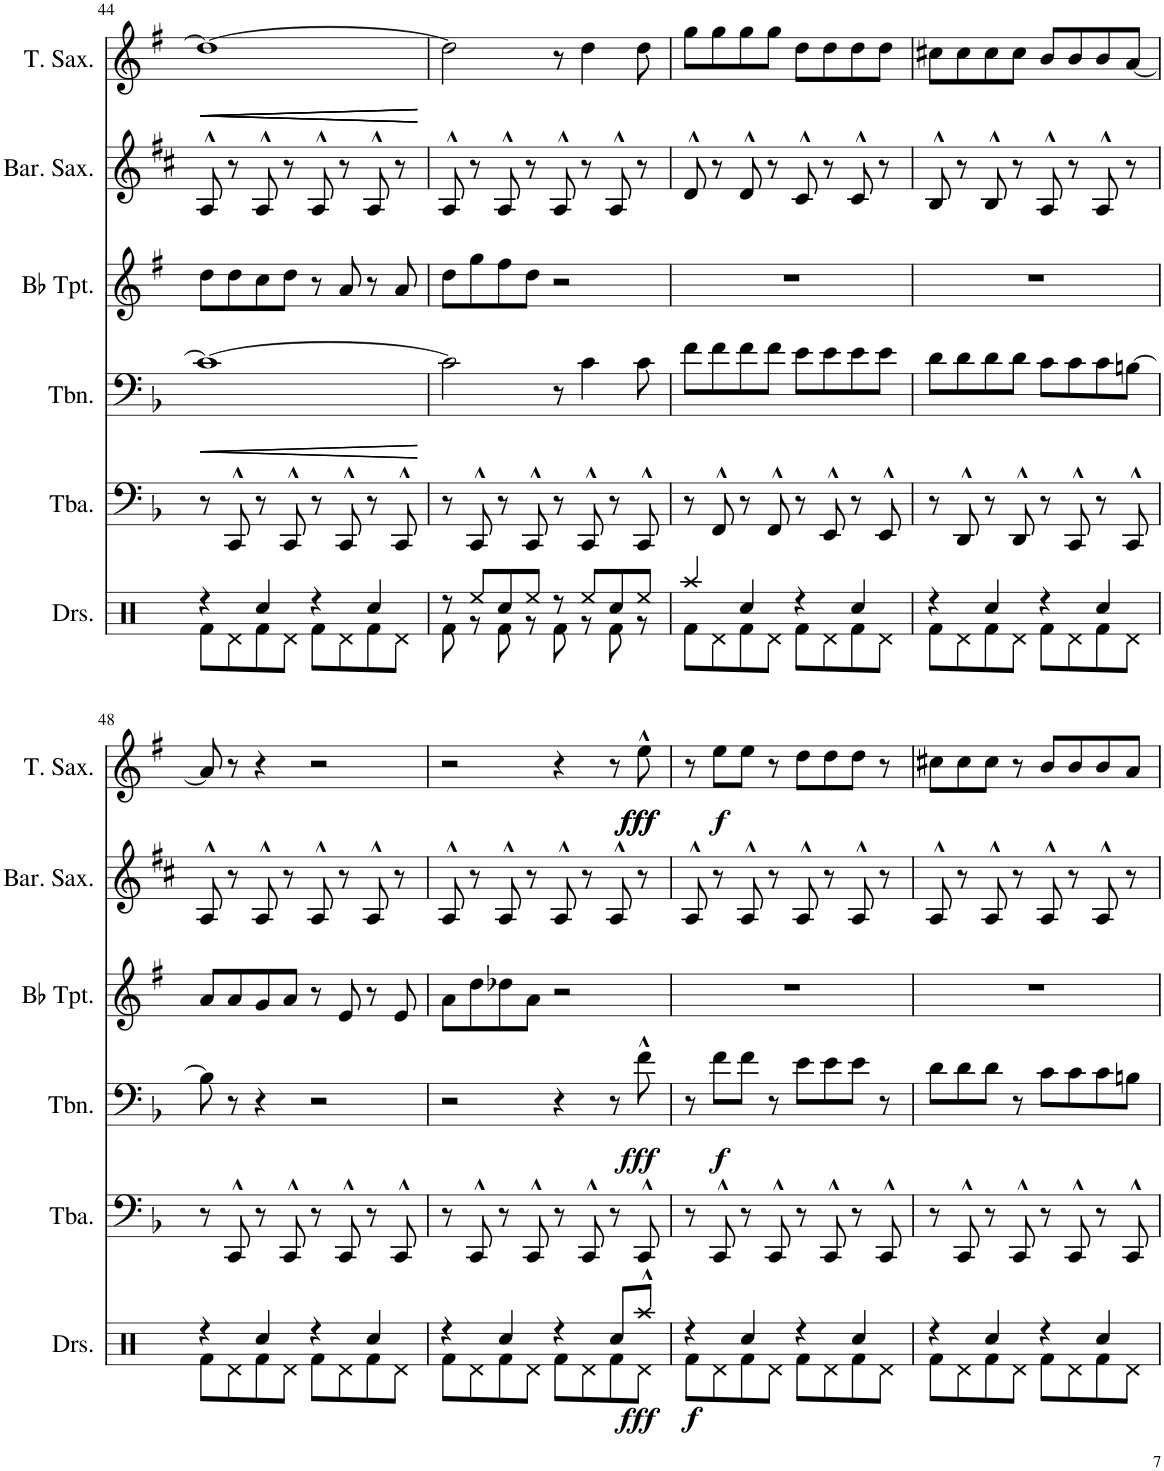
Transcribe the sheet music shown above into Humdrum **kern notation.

**kern	**dynam	**kern	**kern	**dynam	**kern	**kern	**kern	**dynam
*part6	*part6	*part5	*part4	*part4	*part3	*part2	*part1	*part1
*staff6	*staff6	*staff5	*staff4	*staff4	*staff3	*staff2	*staff1	*staff1
*I"Drumset	*	*I"Tuba	*I"Trombone	*	*I"Bb Trumpet	*I"Baritone Saxophone	*I"Tenor Saxophone	*
*I'Drs.	*	*I'Tba.	*I'Tbn.	*	*I'Bb Tpt.	*I'Bar. Sax.	*I'T. Sax.	*
!!LO:PB:g=z
*clefX	*	*clefF4	*clefF4	*	*clefG2	*clefG2	*clefG2	*
*	*	*	*	*	*Trd1c2	*Trd12c21	*Trd8c14	*
*k[]	*	*k[b-]	*k[b-]	*	*k[f#]	*k[f#c#]	*k[f#]	*
*M4/4	*	*M4/4	*M4/4	*	*M4/4	*M4/4	*M4/4	*
=44	=44	=44	=44	=44	=44	=44	=44	=44
*^	*	*	*	*	*	*	*	*
!	!	!	!	!	!LO:HP:b	!	!	!	!
!	!	!	!	!	!LO:HP:n=1:b	!	!	!	!LO:HP:b
!	!	!	!	!	!	!	!	!	!LO:HP:n=1:b
!	!	!	!	!	!	!	!	!	!LO:HP:n=1:b
4r	8Rf\L	.	8r	1c_	< <	8dd\L	8A^^/	1dd_	< < <
.	8Rd\	.	8CC^^/	.	.	8dd\	8r	.	.
4Rcc/	8Rf\	.	8r	.	.	8cc\	8A^^/	.	.
.	8Rd\J	.	8CC^^/	.	.	8dd\J	8r	.	.
4r	8Rf\L	.	8r	.	.	8r	8A^^/	.	.
.	8Rd\	.	8CC^^/	.	.	8a/	8r	.	.
4Rcc/	8Rf\	.	8r	.	.	8r	8A^^/	.	.
.	8Rd\J	.	8CC^^/	.	.	8a/	8r	.	.
*v	*v	*	*	*	*	*	*	*	*
.	.	.	.	[	.	.	.	[
=45	=45	=45	=45	=45	=45	=45	=45	=45
*^	*	*	*	*	*	*	*	*
8r	8Rf\	.	8r	2c\]	.	8dd\L	8A^^/	2dd\]	.
8Ree/L	8r	.	8CC^^/	.	.	8gg\	8r	.	.
8Rcc/	8Rf\	.	8r	.	.	8ff#\	8A^^/	.	.
8Ree/J	8r	.	8CC^^/	.	.	8dd\J	8r	.	.
8r	8Rf\	.	8r	8r	[	2r	8A^^/	8r	[
8Ree/L	8r	.	8CC^^/	4c\	.	.	8r	4dd\	[
8Rcc/	8Rf\	.	8r	.	.	.	8A^^/	.	.
8Ree/J	8r	.	8CC^^/	8c\	.	.	8r	8dd\	.
=46	=46	=46	=46	=46	=46	=46	=46	=46	=46
4Raa/	8Rf\L	.	8r	8f\L	.	1r	8d^^/	8gg\L	.
.	8Rd\	.	8FF^^/	8f\	.	.	8r	8gg\	.
4Rcc/	8Rf\	.	8r	8f\	.	.	8d^^/	8gg\	.
.	8Rd\J	.	8FF^^/	8f\J	.	.	8r	8gg\J	.
4r	8Rf\L	.	8r	8e\L	.	.	8c#^^/	8dd\L	.
.	8Rd\	.	8EE^^/	8e\	.	.	8r	8dd\	.
4Rcc/	8Rf\	.	8r	8e\	.	.	8c#^^/	8dd\	.
.	8Rd\J	.	8EE^^/	8e\J	.	.	8r	8dd\J	.
=47	=47	=47	=47	=47	=47	=47	=47	=47	=47
4r	8Rf\L	.	8r	8d\L	.	1r	8B^^/	8cc#X\L	.
.	8Rd\	.	8DD^^/	8d\	.	.	8r	8cc#\	.
4Rcc/	8Rf\	.	8r	8d\	.	.	8B^^/	8cc#\	.
.	8Rd\J	.	8DD^^/	8d\J	.	.	8r	8cc#\J	.
4r	8Rf\L	.	8r	8c\L	.	.	8A^^/	8b/L	.
.	8Rd\	.	8CC^^/	8c\	.	.	8r	8b/	.
4Rcc/	8Rf\	.	8r	8c\	.	.	8A^^/	8b/	.
.	8Rd\J	.	8CC^^/	[8Bn\J	.	.	8r	[8a/J	.
!!LO:LB:g=z
=48	=48	=48	=48	=48	=48	=48	=48	=48	=48
4r	8Rf\L	.	8r	8B\]	.	8a/L	8A^^/	8a/]	.
.	8Rd\	.	8CC^^/	8r	.	8a/	8r	8r	.
4Rcc/	8Rf\	.	8r	4r	.	8g/	8A^^/	4r	.
.	8Rd\J	.	8CC^^/	.	.	8a/J	8r	.	.
4r	8Rf\L	.	8r	2r	.	8r	8A^^/	2r	.
.	8Rd\	.	8CC^^/	.	.	8e/	8r	.	.
4Rcc/	8Rf\	.	8r	.	.	8r	8A^^/	.	.
.	8Rd\J	.	8CC^^/	.	.	8e/	8r	.	.
=49	=49	=49	=49	=49	=49	=49	=49	=49	=49
4r	8Rf\L	.	8r	2r	.	8a\L	8A^^/	2r	.
.	8Rd\	.	8CC^^/	.	.	8dd\	8r	.	.
4Rcc/	8Rf\	.	8r	.	.	8dd-X\	8A^^/	.	.
.	8Rd\J	.	8CC^^/	.	.	8a\J	8r	.	.
4r	8Rf\L	.	8r	4r	.	2r	8A^^/	4r	.
.	8Rd\	.	8CC^^/	.	.	.	8r	.	.
8Rcc/L	8Rf\	.	8r	8r	.	.	8A^^/	8r	.
!	!	!LO:DY:b	!	!	!LO:DY:b	!	!	!	!LO:DY:b
!	!	!	!	!	!	!	!	!	!LO:DY:n=1:b
8Raa^^/J	8Rd\J	fff	8CC^^/	8f^^\	fff	.	8r	8ee^^\	fff fff
=50	=50	=50	=50	=50	=50	=50	=50	=50	=50
!	!	!LO:DY:b	!	!	!	!	!	!	!
4r	8Rf\L	f	8r	8r	.	1r	8A^^/	8r	.
!	!	!	!	!	!LO:DY:b	!	!	!	!LO:DY:b
.	8Rd\	.	8CC^^/	8f\L	f	.	8r	8ee\L	f
4Rcc/	8Rf\	.	8r	8f\J	.	.	8A^^/	8ee\J	.
.	8Rd\J	.	8CC^^/	8r	.	.	8r	8r	.
4r	8Rf\L	.	8r	8e\L	.	.	8A^^/	8dd\L	.
.	8Rd\	.	8CC^^/	8e\	.	.	8r	8dd\	.
4Rcc/	8Rf\	.	8r	8e\J	.	.	8A^^/	8dd\J	.
.	8Rd\J	.	8CC^^/	8r	.	.	8r	8r	.
=51	=51	=51	=51	=51	=51	=51	=51	=51	=51
4r	8Rf\L	.	8r	8d\L	.	1r	8A^^/	8cc#X\L	.
.	8Rd\	.	8CC^^/	8d\	.	.	8r	8cc#\	.
4Rcc/	8Rf\	.	8r	8d\J	.	.	8A^^/	8cc#\J	.
.	8Rd\J	.	8CC^^/	8r	.	.	8r	8r	.
4r	8Rf\L	.	8r	8c\L	.	.	8A^^/	8b/L	.
.	8Rd\	.	8CC^^/	8c\	.	.	8r	8b/	.
4Rcc/	8Rf\	.	8r	8c\	.	.	8A^^/	8b/	.
.	8Rd\J	.	8CC^^/	8Bn\J	.	.	8r	8a/J	.
*v	*v	*	*	*	*	*	*	*	*
=	=	=	=	=	=	=	=	=
*-	*-	*-	*-	*-	*-	*-	*-	*-
